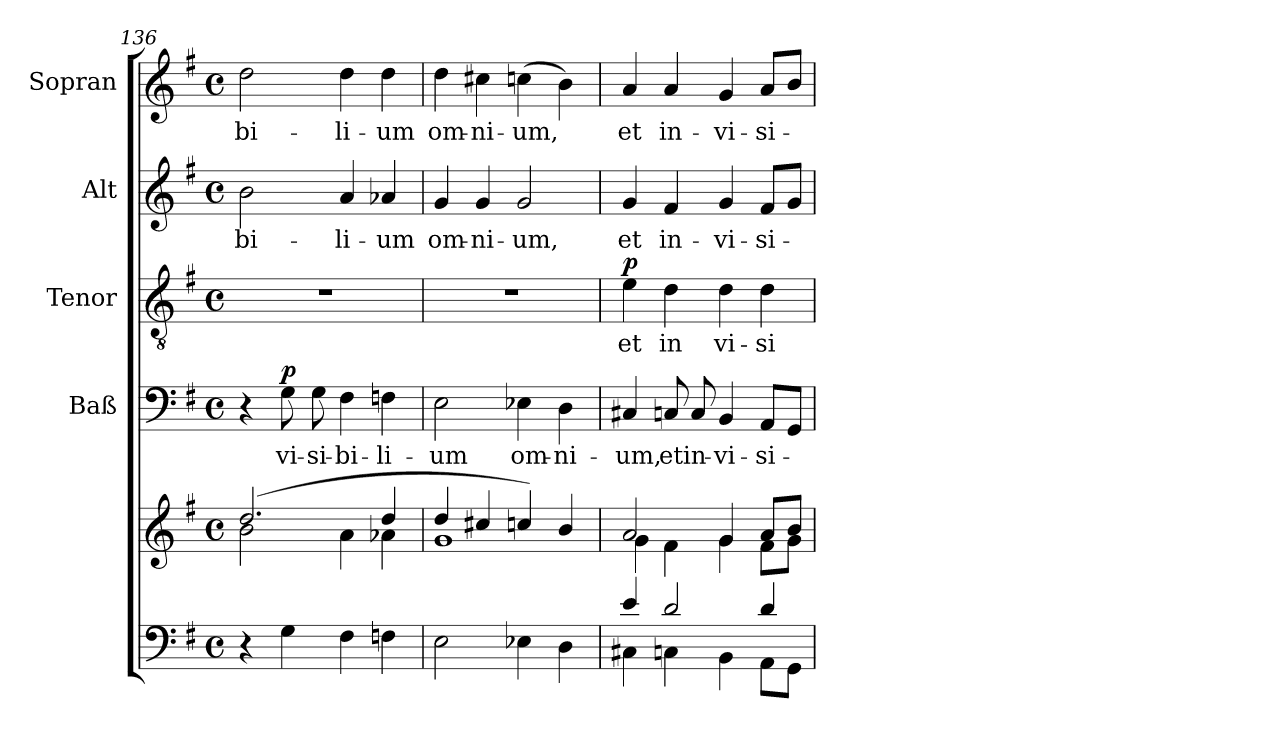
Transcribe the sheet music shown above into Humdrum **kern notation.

**kern	**kern	**kern	**text	**dynam	**kern	**text	**dynam	**kern	**text	**kern	**text
*part5	*part5	*part4	*part4	*part4	*part3	*part3	*part3	*part2	*part2	*part1	*part1
*staff6	*staff5	*staff4	*staff4	*staff4	*staff3	*staff3	*staff3	*staff2	*staff2	*staff1	*staff1
*	*	*I"Baß	*	*	*I"Tenor	*	*	*I"Alt	*	*I"Sopran	*
*	*	*I'Baß	*	*	*I'Ten	*	*	*I'Alt	*	*I'Sop	*
!!LO:LB:g=z
*clefF4	*clefG2	*clefF4	*	*	*clefGv2	*	*	*clefG2	*	*clefG2	*
*k[f#]	*k[f#]	*k[f#]	*	*	*k[f#]	*	*	*k[f#]	*	*k[f#]	*
*G:	*G:	*G:	*	*	*G:	*	*	*G:	*	*G:	*
*M4/4	*M4/4	*M4/4	*	*	*M4/4	*	*	*M4/4	*	*M4/4	*
*met(c)	*met(c)	*met(c)	*	*	*met(c)	*	*	*met(c)	*	*met(c)	*
=136	=136	=136	=136	=136	=136	=136	=136	=136	=136	=136	=136
*	*^	*	*	*	*	*	*	*	*	*	*
!	!	!	!	!	!	!	!	!	!	!LO:LY:b	!	!LO:LY:b
4r	(2.dd/	2b\	4r	.	.	1r	.	.	2b\	-bi-	2dd\	-bi-
!	!	!	!	!LO:LY:b	!LO:DY:a	!	!	!	!	!	!	!
4G\	.	.	8G\	vi-	p	.	.	.	.	.	.	.
!	!	!	!	!LO:LY:b	!	!	!	!	!	!	!	!
.	.	.	8G\	-si-	.	.	.	.	.	.	.	.
!	!	!	!	!LO:LY:b	!	!	!	!	!	!LO:LY:b	!	!LO:LY:b
4F#\	.	4a\	4F#\	-bi-	.	.	.	.	4a/	-li-	4dd\	-li-
!	!	!	!	!LO:LY:b	!	!	!	!	!	!LO:LY:b	!	!LO:LY:b
4Fn\	4dd/	4a-X\	4Fn\	-li-	.	.	.	.	4a-X/	-um	4dd\	-um
=137	=137	=137	=137	=137	=137	=137	=137	=137	=137	=137	=137	=137
!	!	!	!	!LO:LY:b	!	!	!	!	!	!LO:LY:b	!	!LO:LY:b
2E\	4dd/	1g	2E\	-um	.	1r	.	.	4g/	om-	4dd\	om-
!	!	!	!	!	!	!	!	!	!	!LO:LY:b	!	!LO:LY:b
.	4cc#X/	.	.	.	.	.	.	.	4g/	-ni-	4cc#X\	-ni-
!	!	!	!	!LO:LY:b	!	!	!	!	!	!LO:LY:b	!	!LO:LY:b
4E-X\	4ccn/)	.	4E-X\	om-	.	.	.	.	2g/	-um,	(>4ccn\	-um,
!	!	!	!	!LO:LY:b	!	!	!	!	!	!	!	!
4D\	4b/	.	4D\	-ni-	.	.	.	.	.	.	4b\)	.
=138	=138	=138	=138	=138	=138	=138	=138	=138	=138	=138	=138	=138
*^	*	*	*	*	*	*	*	*	*	*	*	*
!	!	!	!	!	!LO:LY:b	!	!	!LO:LY:b	!LO:DY:a	!	!LO:LY:b	!	!LO:LY:b
4e/	4C#X\	2a/	4g\	4C#X/	-um,	.	4e\	et	p	4g/	et	4a/	et
!	!	!	!	!	!LO:LY:b	!	!	!LO:LY:b	!	!	!LO:LY:b	!	!LO:LY:b
2d/	4Cn\	.	4f#\	8Cn/	et	.	4d\	in	.	4f#/	in-	4a/	in-
!	!	!	!	!	!LO:LY:b	!	!	!	!	!	!	!	!
.	.	.	.	8C/	in-	.	.	.	.	.	.	.	.
!	!	!	!	!	!LO:LY:b	!	!	!LO:LY:b	!	!	!LO:LY:b	!	!LO:LY:b
.	4BB\	4g/	4g\	4BB/	-vi-	.	4d\	vi-	.	4g/	-vi-	4g/	-vi-
!	!	!	!	!	!LO:LY:b	!	!	!LO:LY:b	!	!	!LO:LY:b	!	!LO:LY:b
4d/	8AA\L	8a/L	8f#\L	8AA/L	-si-	.	4d\	-si-	.	8f#/L	-si-	8a/L	-si-
.	8GG\J	8b/J	8g\J	8GG/J	.	.	.	.	.	8g/J	.	8b/J	.
*v	*v	*	*	*	*	*	*	*	*	*	*	*	*
*	*v	*v	*	*	*	*	*	*	*	*	*	*
=	=	=	=	=	=	=	=	=	=	=	=
*-	*-	*-	*-	*-	*-	*-	*-	*-	*-	*-	*-
